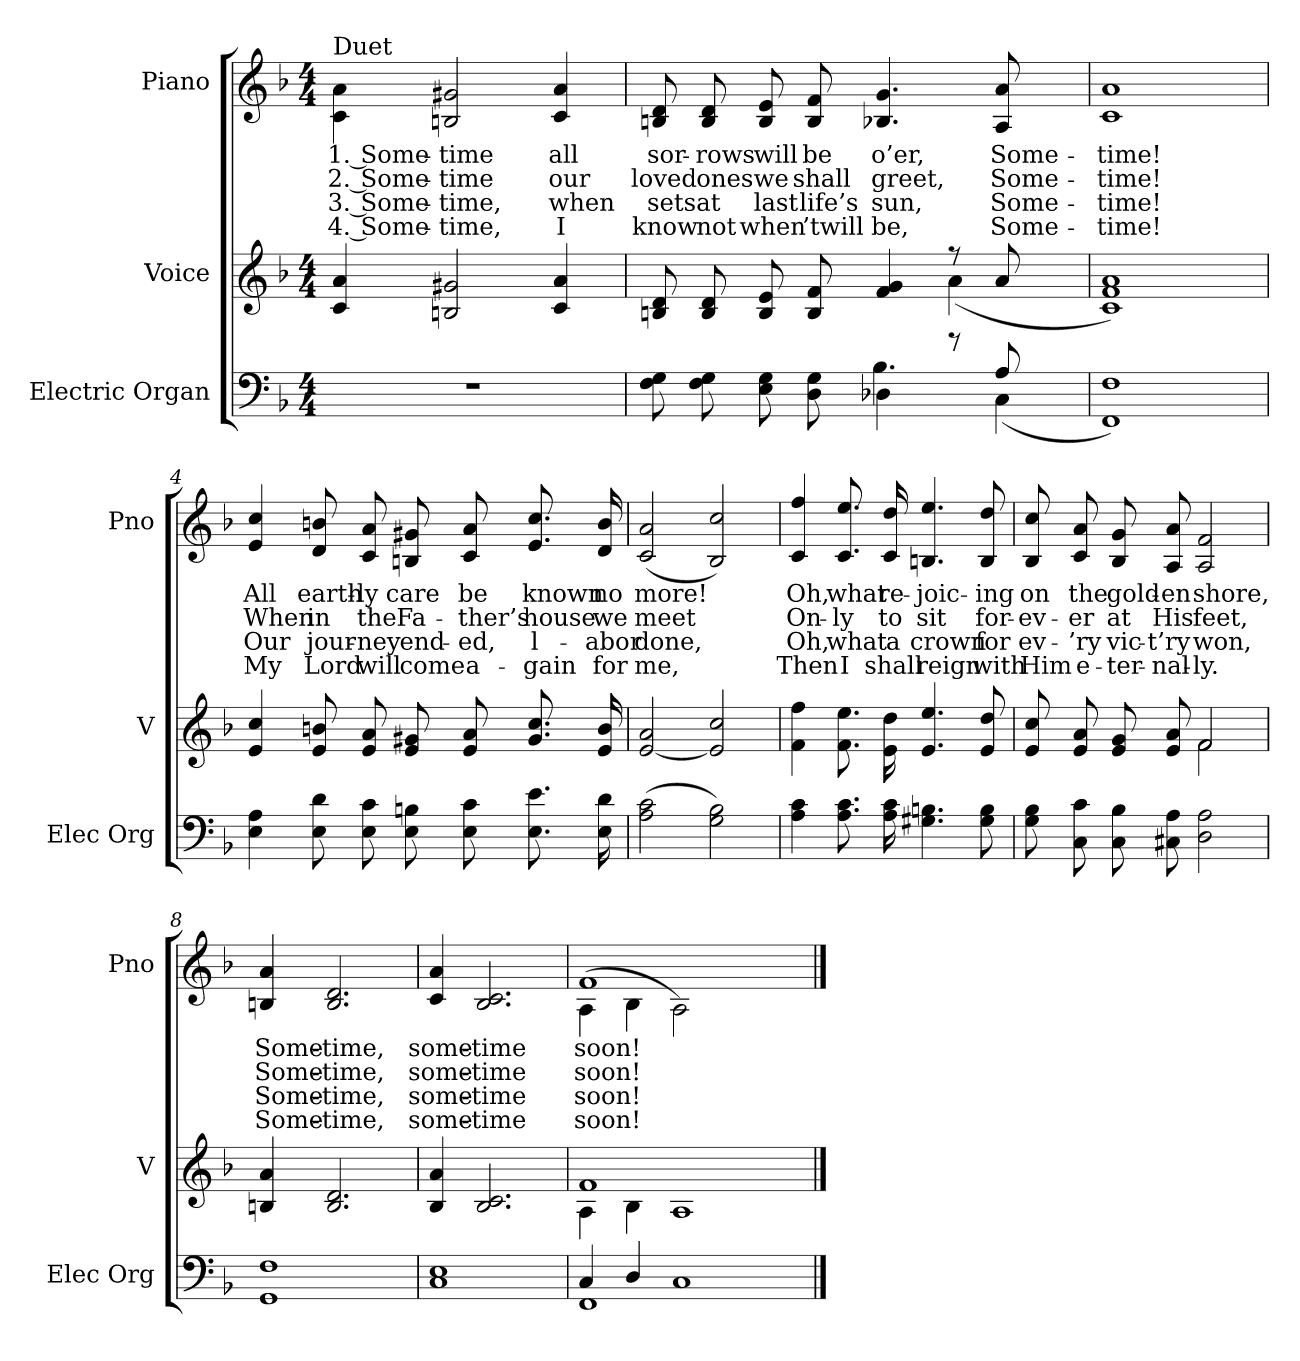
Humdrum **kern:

**kern	**kern	**kern	**text	**text	**text	**text
*part3	*part2	*part1	*part1	*part1	*part1	*part1
*staff3	*staff2	*staff1	*staff1	*staff1	*staff1	*staff1
*I"Electric Organ	*I"Voice	*I"Piano	*	*	*	*
*I'Elec Org	*I'V	*I'Pno	*	*	*	*
*clefF4	*clefG2	*clefG2	*	*	*	*
*k[b-]	*k[b-]	*k[b-]	*	*	*	*
*F:	*F:	*F:	*	*	*	*
*M4/4	*M4/4	*M4/4	*	*	*	*
=1	=1	=1	=1	=1	=1	=1
!	!	!LO:TX:t=Duet	!	!	!	!
1r	4c 4a	4c\ 4a\	1. Some-	2. Some-	3. Some-	4. Some-
.	2Bn 2g#X	2Bn 2g#X	-time	-time	-time,	-time,
.	4c 4a	4c 4a	all	our	when	I
=2	=2	=2	=2	=2	=2	=2
*^	*^	*	*	*	*	*
8F\ 8G\	2ryy	8Bn/ 8d/	2.ryy	8Bn/ 8d/	sor-	loved	sets	know
8F\ 8G\	.	8B/ 8d/	.	8B/ 8d/	-rows	ones	at	not
8E\ 8G\	.	8B/ 8e/	.	8B/ 8e/	will	we	last	when
8D\ 8G\	.	8B/ 8f/	.	8B/ 8f/	be	shall	life’s	’twill
4D-X\	4.B-	4f 4g	.	4.B-X 4.g	o’er,	greet,	sun,	be,
8r	.	8r	(4a	.	.	.	.	.
8A/	(4C	8a/	.	8A 8a	Some-	Some-	Some-	Some-
8ryy	.	8ryy	8ryy	8ryy	.	.	.	.
*v	*v	*	*	*	*	*	*	*
*	*v	*v	*	*	*	*	*
=3	=3	=3	=3	=3	=3	=3
1FF 1F)	1c 1f 1a)	1c 1a	-time!	-time!	-time!	-time!
=4	=4	=4	=4	=4	=4	=4
4E 4A	4e 4cc	4e 4cc	All	When	Our	My
8E\ 8d\	8e/ 8bn/	8d/ 8bn/	earth-	in	jour-	Lord
8E\ 8c\	8e/ 8a/	8c/ 8a/	-ly	the	-ney	will
8E\ 8Bn\	8e/ 8g#X/	8Bn/ 8g#X/	care	Fa-	end-	come
8E\ 8c\	8e/ 8a/	8c/ 8a/	be	-ther’s	-ed,	a-
8.E\ 8.e\	8.g#/ 8.cc/	8.e/ 8.cc/	known	house	l-	-gain
16E\ 16d\	16e/ 16b/	16d/ 16b/	no	we	-abor	for
=5	=5	=5	=5	=5	=5	=5
(2A 2c	[2e 2a	(2c 2a	more!	meet	done,	me,
2G 2B-)	2e] 2cc	2B- 2cc)	.	.	.	.
=6	=6	=6	=6	=6	=6	=6
4A 4c	4f 4ff	4c 4ff	Oh,	On-	Oh,	Then
8.A\ 8.c\	8.f\ 8.ee\	8.c/ 8.ee/	what	-ly	what	I
16A\ 16c\	16e\ 16dd\	16c/ 16dd/	re-	to	a	shall
4.G#X 4.Bn	4.e 4.ee	4.Bn 4.ee	-joic-	sit	crown	reign
8G# 8B	8e 8dd	8B 8dd	-ing	for-	for	with
=7	=7	=7	=7	=7	=7	=7
*	*^	*	*	*	*	*
8G\ 8B-\	8e/ 8cc/	2ryy	8B-/ 8cc/	on	-ev-	ev-	Him
8C\ 8c\	8e/ 8a/	.	8c/ 8a/	the	-er	-’ry	e-
8C\ 8B-\	8e/ 8g/	.	8B-/ 8g/	gold-	at	vic-	-ter-
8C#X\ 8A\	8e/ 8a/	.	8A/ 8a/	-en	His	-t’ry	-nal-
2D 2A	2f/	2f	2A 2f	shore,	feet,	won,	-ly.
*	*v	*v	*	*	*	*	*
=8	=8	=8	=8	=8	=8	=8
1GG 1F	4Bn 4a	4Bn 4a	Some-	Some-	Some-	Some-
.	2.B 2.d	2.B 2.d	-time,	-time,	-time,	-time,
=9	=9	=9	=9	=9	=9	=9
1C 1E	4B- 4a	4c 4a	some-	some-	some-	some-
.	2.B- 2.c	2.B- 2.c	-time	-time	-time	-time
=10	=10	=10	=10	=10	=10	=10
*^	*^	*^	*	*	*	*
4C/	1FF	4A\	1f	(4A\	1f	soon!	soon!	soon!	soon!
4D/	.	4B-\	.	4B-\	.	.	.	.	.
1C/	.	1A\	.	2A\)	.	.	.	.	.
.	2ryy	.	2ryy	2ryy	2ryy	.	.	.	.
*v	*v	*	*	*v	*v	*	*	*	*
*	*v	*v	*	*	*	*	*
==	==	==	==	==	==	==
*-	*-	*-	*-	*-	*-	*-
